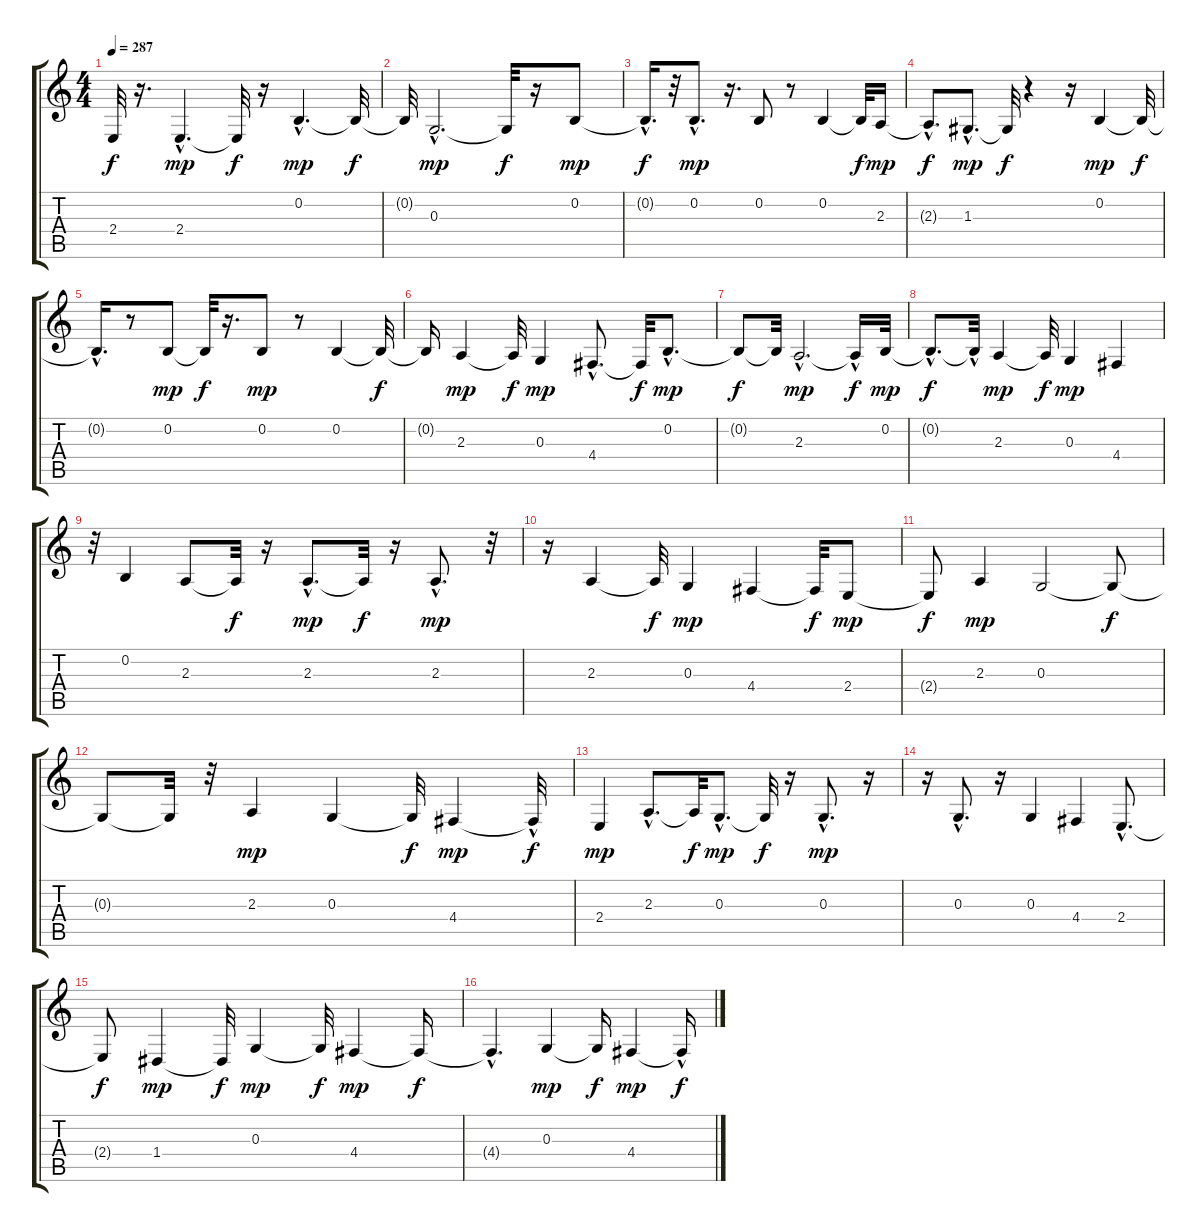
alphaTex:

\track "" {instrument tangoaccordion}
\staff {score tabs}
\tuning (E4 B3 G3 D3 A2 E2) {hide}
\ts (4 4)
\tempo 287
\clef g2
\ks c
2.4{t}.32{dy f} r.16{d} 2.4{hac}.4{d dy mp} 2.4{t}.32{dy f} r.16 0.2{hac}.4{d dy mp} 0.2{t}.32{dy f} |
0.2{t}.32 0.3{hac}.2{d dy mp} 0.3{t}.32{dy f} r.16 0.2.8{dy mp} |
0.2{hac t}.16{d dy f} r.32 0.2{hac}.8{d dy mp} r.16{d} 0.2.8 r.8 0.2.4 0.2{t}.32{dy f} 2.3.16{dy mp} |
2.3{hac t}.8{d dy f} 1.3{hac}.8{d dy mp} 1.3{t}.32{dy f} r.4 r.16 0.2.4{dy mp} 0.2{t}.32{dy f} |
0.2{hac t}.16{d} r.8 0.2.8{dy mp} 0.2{t}.32{dy f} r.16{d} 0.2.8{dy mp} r.8 0.2.4 0.2{t}.32{dy f} |
0.2{t}.16 2.3.4{dy mp} 2.3{t}.32{dy f} 0.3.4{dy mp} 4.4{hac}.8{d} 4.4{t}.32{dy f} 0.2{hac}.8{d dy mp} |
0.2{t}.8{dy f} 0.2{t}.32 2.3{hac}.2{d dy mp} 2.3{hac t}.16{dy f} 0.2.32{dy mp} |
0.2{hac t}.8{d dy f} 0.2{hac t}.32 2.3.4{dy mp} 2.3{t}.32{dy f} 0.3.4{dy mp} 4.4.4 |
r.32 0.2.4 2.3.8 2.3{t}.32{dy f} r.16 2.3{hac}.8{d dy mp} 2.3{t}.32{dy f} r.16 2.3{hac}.8{d dy mp} r.32 |
r.16 2.3.4 2.3{t}.32{dy f} 0.3.4{dy mp} 4.4.4 4.4{t}.32{dy f} 2.4.8{dy mp} |
2.4{t}.8{dy f} 2.3.4{dy mp} 0.3.2 0.3{t}.8{dy f} |
0.3{t}.8 0.3{t}.32 r.32 2.3.4{dy mp} 0.3.4 0.3{t}.32{dy f} 4.4.4{dy mp} 4.4{hac t}.32{dy f} |
2.4.4{dy mp} 2.3{hac}.8{d} 2.3{t}.32{dy f} 0.3{hac}.8{d dy mp} 0.3{t}.32{dy f} r.16 0.3{hac}.8{d dy mp} r.16 |
r.16 0.3{hac}.8{d} r.16 0.3.4 4.4.4 2.4{hac}.8{d} |
2.4{t}.8{dy f} 1.4.4{dy mp} 1.4{t}.32{dy f} 0.3.4{dy mp} 0.3{t}.32{dy f} 4.4.4{dy mp} 4.4{t}.16{dy f} |
4.4{hac t}.4{d} 0.3.4{dy mp} 0.3{t}.16{dy f} 4.4.4{dy mp} 4.4{hac t}.16{dy f}
